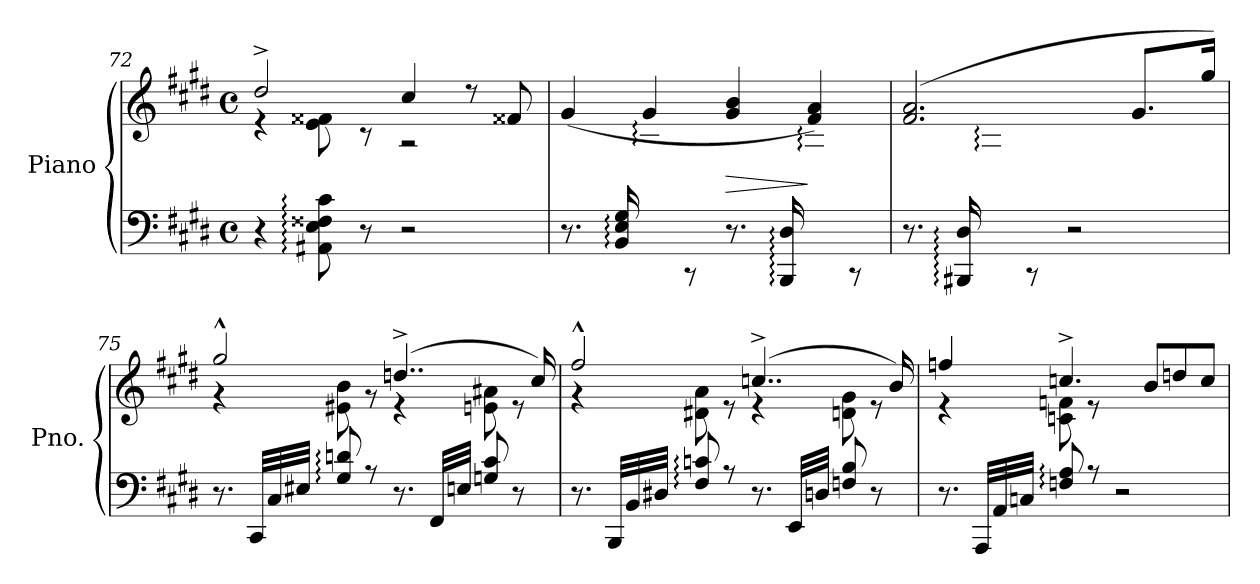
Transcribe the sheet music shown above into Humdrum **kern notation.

**kern	**kern	**dynam
*part1	*part1	*part1
*staff2	*staff1	*staff1/2
*I"Piano	*	*
*I'Pno.	*	*
*clefF4	*clefG2	*
*k[f#c#g#d#]	*k[f#c#g#d#]	*
*M4/4	*M4/4	*
*met(c)	*met(c)	*
=72	=72	=72
*	*^	*
4r	2dd#^/	4r	.
8AA#X\: 8E\: 8F##X\: 8c#\:	.	8e\: 8f##X\:	.
8r	.	8r	.
2r	4cc#/	2r	.
.	8rdd	.	.
.	8f##X/	.	.
=73	=73	=73	=73
8.r	(>4g#/	4ryy	.
16BB/: 16E/: 16G#/:KL	.	.	.
8ryy	4g#/	8B\: 8e\:J	.
8rCC	.	4.ryy	.
!	!	!	!LO:HP:b
8.r	4g#/ 4b/	.	>
16BBB/: 16D#/:KL	.	.	.
8ryy	4f#/ 4a/)	8A\: 8d#\:J	]
8rCC	.	8ryy	.
=74	=74	=74	=74
8.r	(>2.f#/ 2.a/	4ryy	.
16BBB#X/: 16D#/:KL	.	.	.
8ryy	.	8A\: 8d#\:J	.
8rCC	.	2ryy	.
2r	.	.	.
.	8.g#/L	.	.
.	.	8ryy	.
.	16gg#/Jk)	.	.
=75	=75	=75	=75
8.r	2gg#^^/	4r	.
*Xtuplet	*	*	*
48CC#/LLL	.	.	.
48C#/	.	.	.
48E#X/JJJ	.	.	.
8G#/: 8dn/:	.	8e#X\: 8b\:	.
8rA	.	8r	.
8.r	(>4..ddn^/	4r	.
32FF#/LLL	.	.	.
32En/JJJ	.	.	.
8Gn/ 8c#/	.	8en\ 8a#X\	.
8r	.	8r	.
.	16cc#/)	.	.
!!LO:LB:g=z	!!
=76	=76	=76	=76
8.r	2ff#^^/	4r	.
48BBB/LLL	.	.	.
48BB/	.	.	.
48D#X/JJJ	.	.	.
8F#/: 8cn/:	.	8d#X\: 8a\:	.
8rA	.	8r	.
8.r	(>4..ccn^/	4r	.
32EE/LLL	.	.	.
32Dn/JJJ	.	.	.
8Fn/ 8B/	.	8dn\ 8g#\	.
8r	.	8r	.
.	16b/)	.	.
=77	=77	=77	=77
8.r	4ffn/	4r	.
48AAA/LLL	.	.	.
48AA/	.	.	.
48Cn/JJJ	.	.	.
8Fn/: 8A/:	4.ccn^/	8cn\: 8fn\:	.
8rA	.	8r	.
2r	.	2ryy	.
.	8b/L	.	.
.	8ddn/	.	.
.	8cc/J	.	.
*	*v	*v	*
=	=	=
*-	*-	*-
